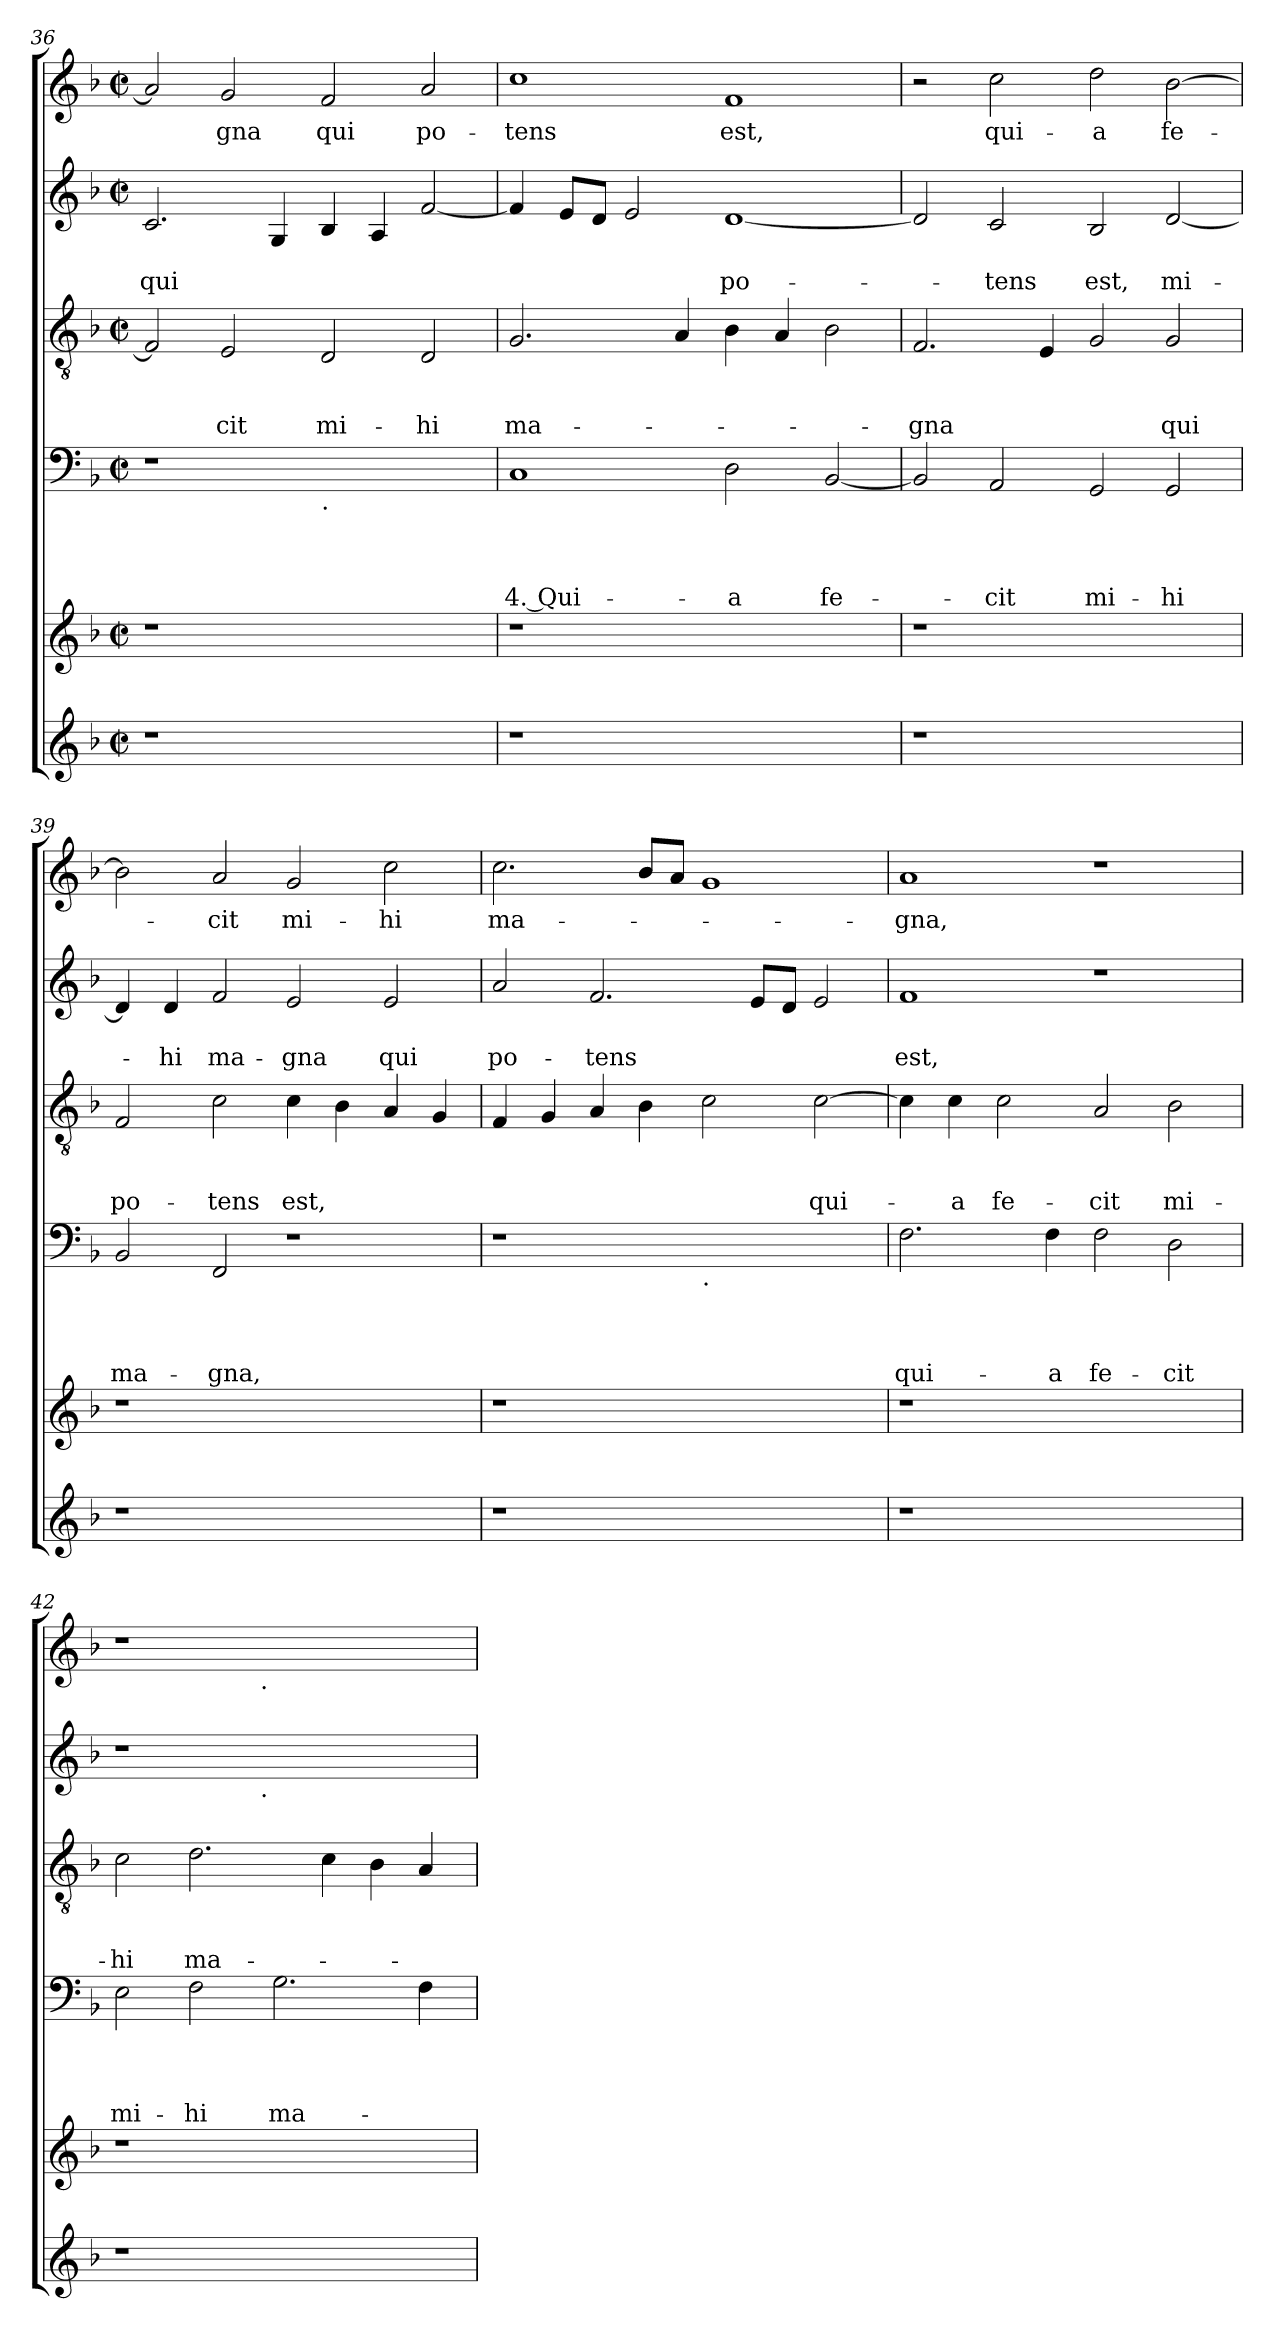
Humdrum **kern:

**kern	**kern	**kern	**text	**text	**text	**text	**kern	**text	**text	**text	**kern	**text	**text	**kern	**text
*part6	*part5	*part4	*part4	*part4	*part4	*part4	*part3	*part3	*part3	*part3	*part2	*part2	*part2	*part1	*part1
*staff6	*staff5	*staff4	*staff4	*staff4	*staff4	*staff4	*staff3	*staff3	*staff3	*staff3	*staff2	*staff2	*staff2	*staff1	*staff1
*clefG2	*clefG2	*clefF4	*	*	*	*	*clefGv2	*	*	*	*clefG2	*	*	*clefG2	*
*k[b-]	*k[b-]	*k[b-]	*	*	*	*	*k[b-]	*	*	*	*k[b-]	*	*	*k[b-]	*
*F:	*F:	*F:	*	*	*	*	*F:	*	*	*	*F:	*	*	*F:	*
*M2/2	*M2/2	*M2/2	*	*	*	*	*M2/2	*	*	*	*M2/2	*	*	*M2/2	*
*met(c|)	*met(c|)	*met(c|)	*	*	*	*	*met(c|)	*	*	*	*met(c|)	*	*	*met(c|)	*
=36	=36	=36	=36	=36	=36	=36	=36	=36	=36	=36	=36	=36	=36	=36	=36
!	!	!	!	!	!	!	!	!	!	!	!	!	!LO:LY:b	!	!
1r	1r	1r	.	.	.	.	2F/]	.	.	.	2.c/	.	qui	2a/]	.
!	!	!	!	!	!	!	!	!	!	!LO:LY:b	!	!	!	!	!LO:LY:b
.	.	.	.	.	.	.	2E/	.	.	-cit	.	.	.	2g/	-gna
.	.	.	.	.	.	.	.	.	.	.	4G/	.	.	.	.
!	!	!LO:TX:b:t=.	!	!	!	!	!	!	!	!	!	!	!	!	!
!	!	!	!	!	!	!	!	!	!	!LO:LY:b	!	!	!	!	!LO:LY:b
1ryy	1ryy	1ryy	.	.	.	.	2D/	.	.	mi-	4B-/	.	.	2f/	qui
.	.	.	.	.	.	.	.	.	.	.	4A/	.	.	.	.
!	!	!	!	!	!	!	!	!	!	!LO:LY:b	!	!	!	!	!LO:LY:b
.	.	.	.	.	.	.	2D/	.	.	-hi	[<2f/	.	.	2a/	po-
=37	=37	=37	=37	=37	=37	=37	=37	=37	=37	=37	=37	=37	=37	=37	=37
!	!	!	!	!	!	!LO:LY:b:rj	!	!	!	!LO:LY:b	!	!	!	!	!LO:LY:b
1r	1r	1C	.	.	.	4. Qui-	2.G/	.	.	ma-	4f/]	.	.	1cc	-tens
.	.	.	.	.	.	.	.	.	.	.	8e/L	.	.	.	.
.	.	.	.	.	.	.	.	.	.	.	8d/J	.	.	.	.
.	.	.	.	.	.	.	.	.	.	.	2e/	.	.	.	.
.	.	.	.	.	.	.	4A/	.	.	.	.	.	.	.	.
!	!	!	!	!	!	!LO:LY:b	!	!	!	!	!	!	!LO:LY:b	!	!LO:LY:b
1ryy	1ryy	2D\	.	.	.	-a	4B-\	.	.	.	[>1d	.	po-	1f	est,
.	.	.	.	.	.	.	4A/	.	.	.	.	.	.	.	.
!	!	!	!	!	!	!LO:LY:b	!	!	!	!	!	!	!	!	!
.	.	[>2BB-/	.	.	.	fe-	2B-\	.	.	.	.	.	.	.	.
!!LO:PB:g=z
=38	=38	=38	=38	=38	=38	=38	=38	=38	=38	=38	=38	=38	=38	=38	=38
!	!	!	!	!	!	!	!	!	!	!LO:LY:b	!	!	!	!	!
1r	1r	2BB-/]	.	.	.	.	2.F/	.	.	-gna	2d/]	.	.	2r	.
!	!	!	!	!	!	!LO:LY:b	!	!	!	!	!	!	!LO:LY:b	!	!LO:LY:b
.	.	2AA/	.	.	.	-cit	.	.	.	.	2c/	.	-tens	2cc\	qui-
.	.	.	.	.	.	.	4E/	.	.	.	.	.	.	.	.
!	!	!	!	!	!	!LO:LY:b	!	!	!	!	!	!	!LO:LY:b	!	!LO:LY:b
1ryy	1ryy	2GG/	.	.	.	mi-	2G/	.	.	.	2B-/	.	est,	2dd\	-a
!	!	!	!	!	!	!LO:LY:b:rj	!	!	!	!LO:LY:b	!	!	!LO:LY:b	!	!LO:LY:b
.	.	2GG/	.	.	.	-hi	2G/	.	.	qui	[<2d/	.	mi-	[>2b-\	fe-
=39	=39	=39	=39	=39	=39	=39	=39	=39	=39	=39	=39	=39	=39	=39	=39
!	!	!	!	!	!	!LO:LY:b	!	!	!	!LO:LY:b	!	!	!	!	!
1r	1r	2BB-/	.	.	.	ma-	2F/	.	.	po-	4d/]	.	.	2b-\]	.
!	!	!	!	!	!	!	!	!	!	!	!	!	!LO:LY:b	!	!
.	.	.	.	.	.	.	.	.	.	.	4d/	.	-hi	.	.
!	!	!	!	!	!	!LO:LY:b	!	!	!	!LO:LY:b	!	!	!LO:LY:b	!	!LO:LY:b
.	.	2FF/	.	.	.	-gna,	2c\	.	.	-tens	2f/	.	ma-	2a/	-cit
!	!	!	!	!	!	!	!	!	!	!LO:LY:b	!	!	!LO:LY:b:rj	!	!LO:LY:b
1ryy	1ryy	1r	.	.	.	.	4c\	.	.	est,	2e/	.	-gna	2g/	mi-
.	.	.	.	.	.	.	4B-\	.	.	.	.	.	.	.	.
!	!	!	!	!	!	!	!	!	!	!	!	!	!LO:LY:b	!	!LO:LY:b
.	.	.	.	.	.	.	4A/	.	.	.	2e/	.	qui	2cc\	-hi
.	.	.	.	.	.	.	4G/	.	.	.	.	.	.	.	.
=40	=40	=40	=40	=40	=40	=40	=40	=40	=40	=40	=40	=40	=40	=40	=40
!	!	!	!	!	!	!	!	!	!	!	!	!	!LO:LY:b	!	!LO:LY:b
1r	1r	1r	.	.	.	.	4F/	.	.	.	2a/	.	po-	2.cc\	ma-
.	.	.	.	.	.	.	4G/	.	.	.	.	.	.	.	.
!	!	!	!	!	!	!	!	!	!	!	!	!	!LO:LY:b	!	!
.	.	.	.	.	.	.	4A/	.	.	.	2.f/	.	-tens	.	.
.	.	.	.	.	.	.	4B-\	.	.	.	.	.	.	8b-/L	.
.	.	.	.	.	.	.	.	.	.	.	.	.	.	8a/J	.
!	!	!LO:TX:b:t=.	!	!	!	!	!	!	!	!	!	!	!	!	!
1ryy	1ryy	1ryy	.	.	.	.	2c\	.	.	.	.	.	.	1g	.
.	.	.	.	.	.	.	.	.	.	.	8e/L	.	.	.	.
.	.	.	.	.	.	.	.	.	.	.	8d/J	.	.	.	.
!	!	!	!	!	!	!	!	!	!	!LO:LY:b	!	!	!	!	!
.	.	.	.	.	.	.	[>2c\	.	.	qui-	2e/	.	.	.	.
=41	=41	=41	=41	=41	=41	=41	=41	=41	=41	=41	=41	=41	=41	=41	=41
!	!	!	!	!	!	!LO:LY:b	!	!	!	!	!	!	!LO:LY:b	!	!LO:LY:b
1r	1r	2.F\	.	.	.	qui-	4c\]	.	.	.	1f	.	est,	1a	-gna,
!	!	!	!	!	!	!	!	!	!	!LO:LY:b	!	!	!	!	!
.	.	.	.	.	.	.	4c\	.	.	-a	.	.	.	.	.
!	!	!	!	!	!	!	!	!	!	!LO:LY:b	!	!	!	!	!
.	.	.	.	.	.	.	2c\	.	.	fe-	.	.	.	.	.
!	!	!	!	!	!	!LO:LY:b	!	!	!	!	!	!	!	!	!
.	.	4F\	.	.	.	-a	.	.	.	.	.	.	.	.	.
!	!	!	!	!	!	!LO:LY:b	!	!	!	!LO:LY:b	!	!	!	!	!
1ryy	1ryy	2F\	.	.	.	fe-	2A/	.	.	-cit	1r	.	.	1r	.
!	!	!	!	!	!	!LO:LY:b:rj	!	!	!	!LO:LY:b	!	!	!	!	!
.	.	2D\	.	.	.	-cit	2B-\	.	.	mi-	.	.	.	.	.
=42	=42	=42	=42	=42	=42	=42	=42	=42	=42	=42	=42	=42	=42	=42	=42
!	!	!	!	!	!	!LO:LY:b	!	!	!	!LO:LY:b	!	!	!	!	!
*	*	*	*	*	*	*	*	*	*	*	*^	*	*	*^	*
1r	1r	2E\	.	.	.	mi-	2c\	.	.	-hi	1r	2ryy	.	.	1r	2ryy	.
!	!	!	!	!	!	!LO:LY:b:rj	!	!	!	!LO:LY:b	!	!	!	!	!	!	!
.	.	2F\	.	.	.	-hi	2.d\	.	.	ma-	.	4...ryy	.	.	.	4...ryy	.
!	!	!	!	!	!	!	!	!	!	!	!	!	!	!	!	!LO:TX:b:t=.	!
!	!	!	!	!	!	!	!	!	!	!	!	!LO:TX:b:t=.	!	!	!	!	!
.	.	.	.	.	.	.	.	.	.	.	.	1ryy	.	.	.	1ryy	.
!	!	!	!	!	!	!LO:LY:b	!	!	!	!	!	!	!	!	!	!	!
1ryy	1ryy	2.G\	.	.	.	ma-	.	.	.	.	1ryy	.	.	.	1ryy	.	.
.	.	.	.	.	.	.	4c\	.	.	.	.	.	.	.	.	.	.
.	.	.	.	.	.	.	4B-\	.	.	.	.	.	.	.	.	.	.
.	.	4F\	.	.	.	.	4A/	.	.	.	.	.	.	.	.	.	.
.	.	.	.	.	.	.	.	.	.	.	.	32ryy	.	.	.	32ryy	.
*	*	*	*	*	*	*	*	*	*	*	*v	*v	*	*	*	*	*
*	*	*	*	*	*	*	*	*	*	*	*	*	*	*v	*v	*
=	=	=	=	=	=	=	=	=	=	=	=	=	=	=	=
*-	*-	*-	*-	*-	*-	*-	*-	*-	*-	*-	*-	*-	*-	*-	*-
